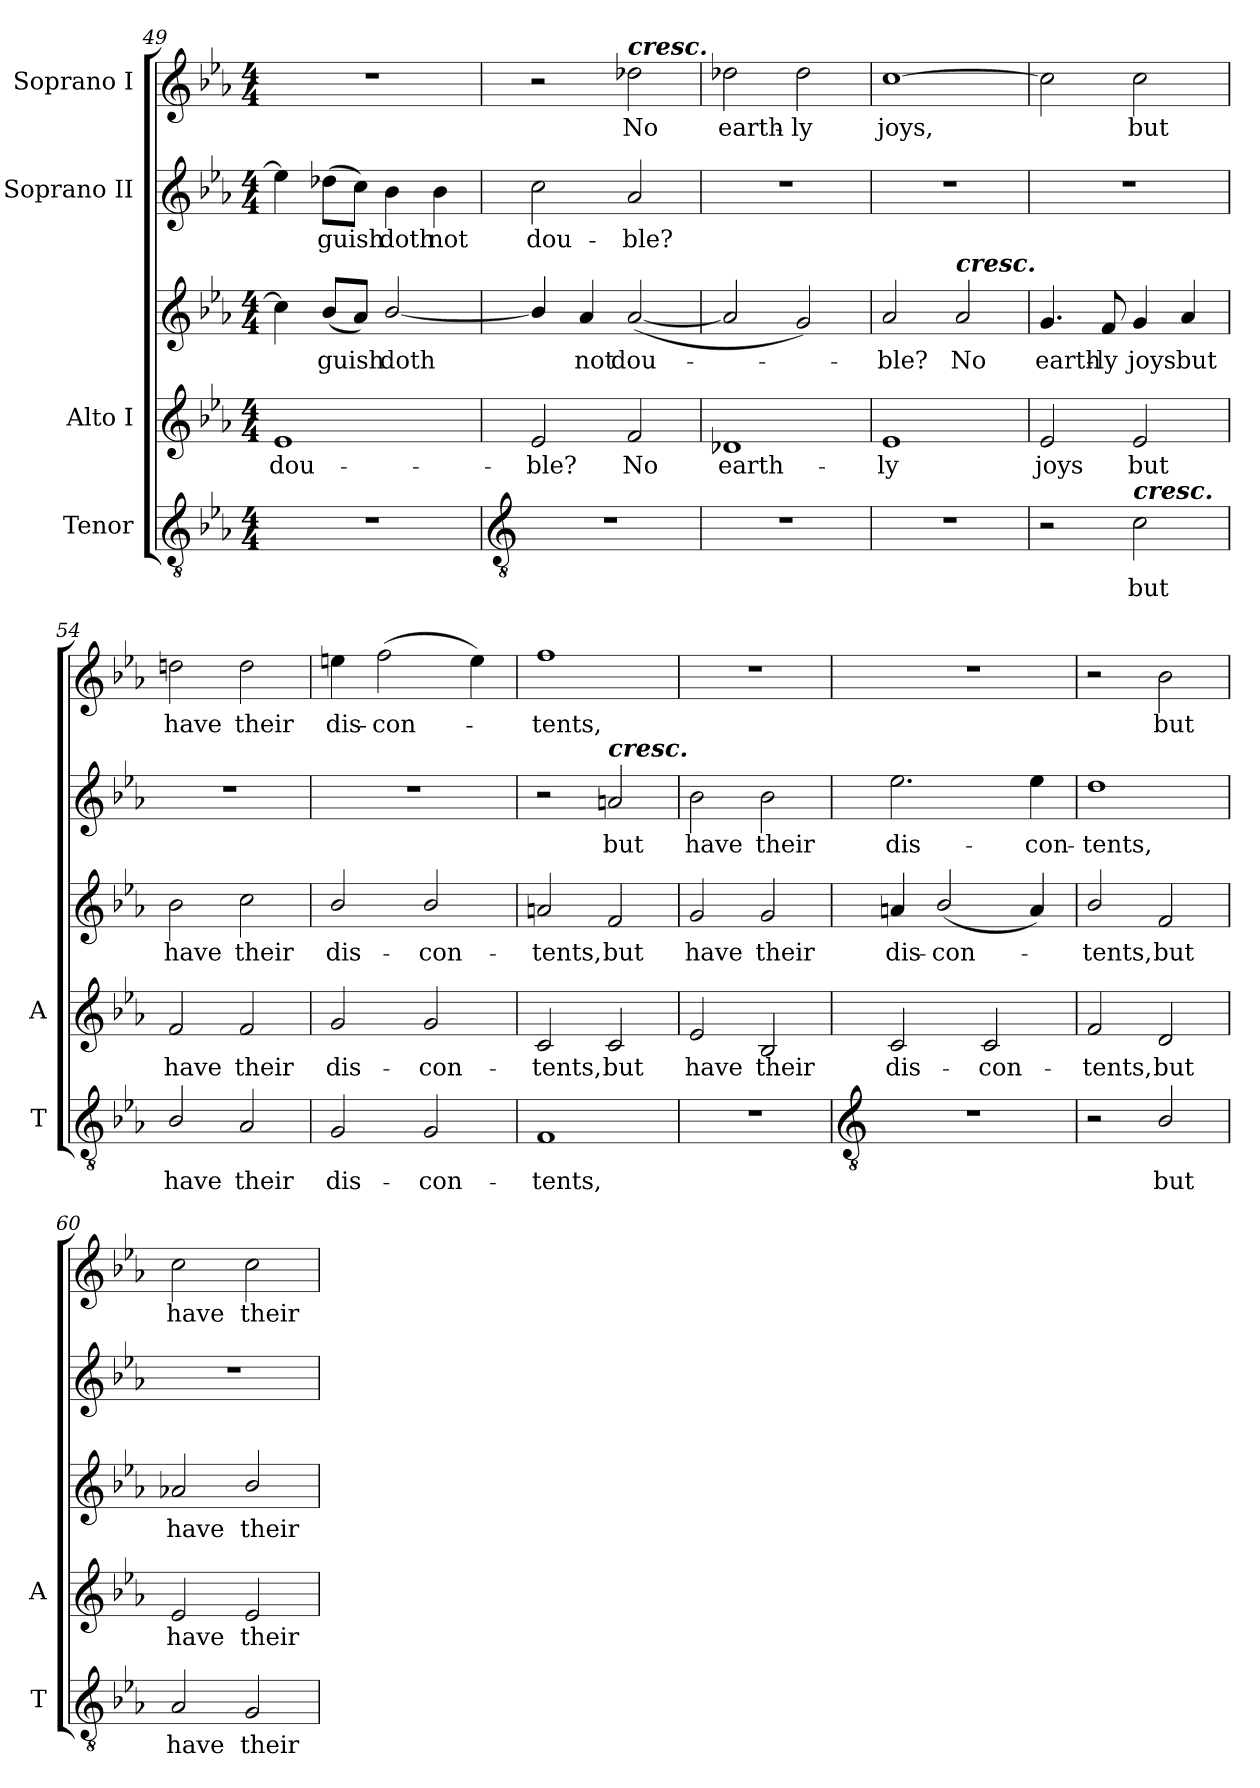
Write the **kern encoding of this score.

**kern	**text	**kern	**text	**kern	**text	**kern	**text	**kern	**text
*part4	*part4	*part3	*part3	*part3	*part3	*part2	*part2	*part1	*part1
*staff5	*staff5	*staff4	*staff4	*staff3	*staff3	*staff2	*staff2	*staff1	*staff1
*I"Tenor	*	*I"Alto I	*	*	*	*I"Soprano II	*	*I"Soprano I	*
*I'T	*	*I'A	*	*	*	*	*	*	*
*clefGv2	*	*clefG2	*	*clefG2	*	*clefG2	*	*clefG2	*
*k[b-e-a-]	*	*k[b-e-a-]	*	*k[b-e-a-]	*	*k[b-e-a-]	*	*k[b-e-a-]	*
*E-:	*	*E-:	*	*E-:	*	*E-:	*	*E-:	*
*M4/4	*	*M4/4	*	*M4/4	*	*M4/4	*	*M4/4	*
=49	=49	=49	=49	=49	=49	=49	=49	=49	=49
!	!	!	!LO:LY:b	!	!	!	!	!	!
1r	.	1e-	dou-	4cc]	.	4ee-]	.	1r	.
!	!	!	!	!	!LO:LY:b	!	!LO:LY:b	!	!
.	.	.	.	(<8b-L	guish	(>8dd-XL	guish	.	.
.	.	.	.	8a-J)	.	8ccJ)	.	.	.
!	!	!	!	!	!LO:LY:b	!	!LO:LY:b	!	!
.	.	.	.	[2b-/	doth	4b-	doth	.	.
!	!	!	!	!	!	!	!LO:LY:b	!	!
.	.	.	.	.	.	4b-	not	.	.
!!LO:LB:g=z
=50	=50	=50	=50	=50	=50	=50	=50	=50	=50
*clefGv2	*	*	*	*	*	*	*	*	*
!	!	!	!LO:LY:b	!	!	!	!LO:LY:b	!	!
1r	.	2e-	ble?	4b-/]	.	2cc	dou-	2r	.
!	!	!	!	!	!LO:LY:b	!	!	!	!
.	.	.	.	4a-	-not	.	.	.	.
!	!	!	!	!	!	!	!	!LO:TX:a:Bi:t=cresc.	!
!	!	!	!LO:LY:b	!	!LO:LY:b	!	!LO:LY:b	!	!LO:LY:b
.	.	2f	No	(<[2a-	dou-	2a-	-ble?	2dd-X\	No
=51	=51	=51	=51	=51	=51	=51	=51	=51	=51
!	!	!	!LO:LY:b	!	!	!	!	!	!LO:LY:b
1r	.	1d-X	earth-	2a-]	.	1r	.	2dd-X\	earth-
!	!	!	!	!	!	!	!	!	!LO:LY:b
.	.	.	.	2g)	.	.	.	2dd-\	-ly
=52	=52	=52	=52	=52	=52	=52	=52	=52	=52
!	!	!	!LO:LY:b	!	!LO:LY:b	!	!	!	!LO:LY:b
1r	.	1e-	ly	2a-	-ble?	1r	.	[1cc	joys,
!	!	!	!	!LO:TX:a:Bi:t=cresc.	!	!	!	!	!
!	!	!	!	!	!LO:LY:b	!	!	!	!
.	.	.	.	2a-	No	.	.	.	.
=53	=53	=53	=53	=53	=53	=53	=53	=53	=53
!	!	!	!LO:LY:b	!	!LO:LY:b	!	!	!	!
2r	.	2e-	joys	4.g	earth-	1r	.	2cc]	.
!	!	!	!	!	!LO:LY:b	!	!	!	!
.	.	.	.	8f	-ly	.	.	.	.
!LO:TX:a:Bi:t=cresc.	!	!	!	!	!	!	!	!	!
!	!LO:LY:b	!	!LO:LY:b	!	!LO:LY:b	!	!	!	!LO:LY:b
2c\	but	2e-	but	4g	joys	.	.	2cc	but
!	!	!	!	!	!LO:LY:b	!	!	!	!
.	.	.	.	4a-	but	.	.	.	.
=54	=54	=54	=54	=54	=54	=54	=54	=54	=54
!	!LO:LY:b	!	!LO:LY:b	!	!LO:LY:b	!	!	!	!LO:LY:b
2B-/	have	2f	have	2b-	have	1r	.	2ddn	have
!	!LO:LY:b	!	!LO:LY:b	!	!LO:LY:b	!	!	!	!LO:LY:b
2A-	their	2f	their	2cc	their	.	.	2dd	their
=55	=55	=55	=55	=55	=55	=55	=55	=55	=55
!	!LO:LY:b	!	!LO:LY:b	!	!LO:LY:b	!	!	!	!LO:LY:b
2G	dis-	2g	-dis-	2b-/	dis-	1r	.	4een	dis-
!	!	!	!	!	!	!	!	!	!LO:LY:b
.	.	.	.	.	.	.	.	(>2ff	-con-
!	!LO:LY:b	!	!LO:LY:b	!	!LO:LY:b	!	!	!	!
2G	-con-	2g	-con-	2b-/	-con-	.	.	.	.
.	.	.	.	.	.	.	.	4ee)	.
=56	=56	=56	=56	=56	=56	=56	=56	=56	=56
!	!LO:LY:b	!	!LO:LY:b	!	!LO:LY:b	!	!	!	!LO:LY:b
1F	-tents,	2c	tents,	2an	-tents,	2r	.	1ff	tents,
!	!	!	!	!	!	!LO:TX:a:Bi:t=cresc.	!	!	!
!	!	!	!LO:LY:b	!	!LO:LY:b	!	!LO:LY:b	!	!
.	.	2c	but	2f	but	2an	but	.	.
=57	=57	=57	=57	=57	=57	=57	=57	=57	=57
!	!	!	!LO:LY:b	!	!LO:LY:b	!	!LO:LY:b	!	!
1r	.	2e-	have	2g	have	2b-	have	1r	.
!	!	!	!LO:LY:b	!	!LO:LY:b	!	!LO:LY:b	!	!
.	.	2B-	their	2g	their	2b-	their	.	.
!!LO:LB:g=z
=58	=58	=58	=58	=58	=58	=58	=58	=58	=58
*clefGv2	*	*	*	*	*	*	*	*	*
!	!	!	!LO:LY:b	!	!LO:LY:b	!	!LO:LY:b	!	!
1r	.	2c	dis-	4an	dis-	2.ee-	dis-	1r	.
!	!	!	!	!	!LO:LY:b	!	!	!	!
.	.	.	.	(<2b-/	-con-	.	.	.	.
!	!	!	!LO:LY:b	!	!	!	!	!	!
.	.	2c	-con-	.	.	.	.	.	.
!	!	!	!	!	!	!	!LO:LY:b	!	!
.	.	.	.	4a)	.	4ee-	-con-	.	.
=59	=59	=59	=59	=59	=59	=59	=59	=59	=59
!	!	!	!LO:LY:b	!	!LO:LY:b	!	!LO:LY:b	!	!
2r	.	2f	tents,	2b-/	-tents,	1dd	-tents,	2r	.
!	!LO:LY:b	!	!LO:LY:b	!	!LO:LY:b	!	!	!	!LO:LY:b
2B-/	but	2d	but	2f	but	.	.	2b-	but
=60	=60	=60	=60	=60	=60	=60	=60	=60	=60
!	!LO:LY:b	!	!LO:LY:b	!	!LO:LY:b	!	!	!	!LO:LY:b
2A-	have	2e-	have	2a-X	have	1r	.	2cc	have
!	!LO:LY:b	!	!LO:LY:b	!	!LO:LY:b	!	!	!	!LO:LY:b
2G	their	2e-	their	2b-/	their	.	.	2cc	their
=	=	=	=	=	=	=	=	=	=
*-	*-	*-	*-	*-	*-	*-	*-	*-	*-
